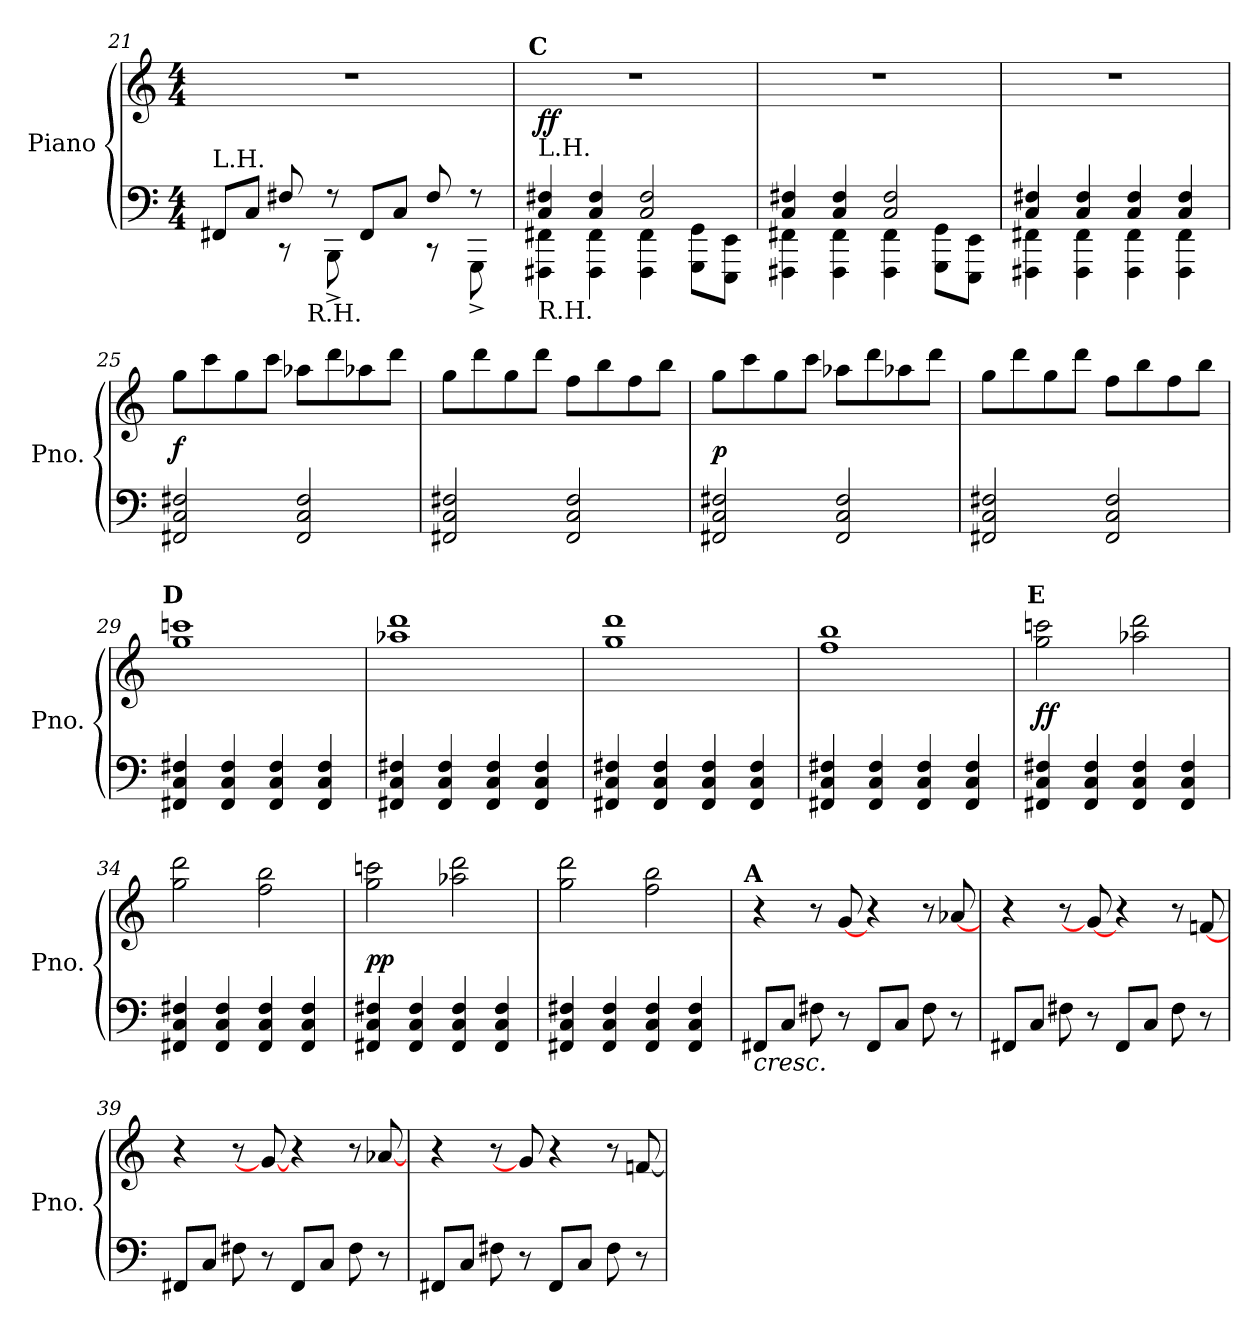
**kern	**kern	**dynam
*part1	*part1	*part1
*staff2	*staff1	*staff1/2
*I"Piano	*	*
*I'Pno.	*	*
*clefF4	*clefG2	*
*k[]	*k[]	*
*C:	*C:	*
*M4/4	*M4/4	*
=21	=21	=21
*^	*	*
!LO:TX:a:t=L.H.	!	!	!
*	*^	*	*
8FF#Xi/L	4ryy	4ryy	1r	.
8Ci/J	.	.	.	.
8F#Xi/	8r	16ryy	.	.
.	.	128ryy	.	.
!	!	!LO:TX:b:t=R.H.	!	!
.	.	2ryy	.	.
8r	8BBB^i\	.	.	.
8FF#i/L	4ryy	.	.	.
8Ci/J	.	.	.	.
8F#i/	8r	.	.	.
.	.	8ryy	.	.
8r	8GGG^i\	.	.	.
.	.	32..ryy	.	.
=22	=22	=22	=22	=22
!	!	!	!LO:TX:a:B:cj:t=C	!
!LO:TX:a:t=L.H.	!	!	!	!
!LO:TX:b:t=R.H.	!	!	!	!
*	*v	*v	*	*
4Ci/ 4F#Xi	4FFF#Xi\ 4FF#Xi	1r	ff
4Ci/ 4F#i	4FFF#i\ 4FF#i	.	.
2Ci/ 2F#i	4FFF#i\ 4FF#i	.	.
.	8GGGi\ 8GGiL	.	.
.	8EEEi\ 8EEiJ	.	.
=23	=23	=23	=23
4Ci/ 4F#Xi	4FFF#Xi\ 4FF#Xi	1r	.
4Ci/ 4F#i	4FFF#i\ 4FF#i	.	.
2Ci/ 2F#i	4FFF#i\ 4FF#i	.	.
.	8GGGi\ 8GGiL	.	.
.	8EEEi\ 8EEiJ	.	.
!!LO:LB:g=z
=24	=24	=24	=24
4Ci/ 4F#Xi	4FFF#Xi\ 4FF#Xi	1r	.
4Ci/ 4F#i	4FFF#i\ 4FF#i	.	.
4Ci/ 4F#i	4FFF#i\ 4FF#i	.	.
4Ci/ 4F#i	4FFF#i\ 4FF#i	.	.
*v	*v	*	*
=25	=25	=25
2FF#Xi/ 2Ci 2F#Xi	8ggi\L	f
.	8ccci\	.
.	8ggi\	.
.	8ccci\J	.
2FF#i/ 2Ci 2F#i	8aa-Xi\L	.
.	8dddi\	.
.	8aa-Xi\	.
.	8dddi\J	.
=26	=26	=26
2FF#Xi/ 2Ci 2F#Xi	8ggi\L	.
.	8dddi\	.
.	8ggi\	.
.	8dddi\J	.
2FF#i/ 2Ci 2F#i	8ffi\L	.
.	8bbi\	.
.	8ffi\	.
.	8bbi\J	.
=27	=27	=27
2FF#Xi/ 2Ci 2F#Xi	8ggi\L	p
.	8ccci\	.
.	8ggi\	.
.	8ccci\J	.
2FF#i/ 2Ci 2F#i	8aa-Xi\L	.
.	8dddi\	.
.	8aa-Xi\	.
.	8dddi\J	.
=28	=28	=28
2FF#Xi/ 2Ci 2F#Xi	8ggi\L	.
.	8dddi\	.
.	8ggi\	.
.	8dddi\J	.
2FF#i/ 2Ci 2F#i	8ffi\L	.
.	8bbi\	.
.	8ffi\	.
.	8bbi\J	.
!!LO:PB:g=z
=29	=29	=29
!	!LO:TX:a:B:cj:t=D	!
4FF#Xi/ 4Ci 4F#Xi	1ggi 1cccni	mp f
4FF#i/ 4Ci 4F#i	.	.
4FF#i/ 4Ci 4F#i	.	.
4FF#i/ 4Ci 4F#i	.	.
=30	=30	=30
4FF#Xi/ 4Ci 4F#Xi	1aa-Xi 1dddi	.
4FF#i/ 4Ci 4F#i	.	.
4FF#i/ 4Ci 4F#i	.	.
4FF#i/ 4Ci 4F#i	.	.
=31	=31	=31
4FF#Xi/ 4Ci 4F#Xi	1ggi 1dddi	.
4FF#i/ 4Ci 4F#i	.	.
4FF#i/ 4Ci 4F#i	.	.
4FF#i/ 4Ci 4F#i	.	.
=32	=32	=32
4FF#Xi/ 4Ci 4F#Xi	1ffi 1bbi	.
4FF#i/ 4Ci 4F#i	.	.
4FF#i/ 4Ci 4F#i	.	.
4FF#i/ 4Ci 4F#i	.	.
=33	=33	=33
!	!LO:TX:a:B:cj:t=E	!
4FF#Xi/ 4Ci 4F#Xi	2ggi\ 2cccni	f f
4FF#i/ 4Ci 4F#i	.	.
4FF#i/ 4Ci 4F#i	2aa-Xi\ 2dddi	.
4FF#i/ 4Ci 4F#i	.	.
=34	=34	=34
4FF#Xi/ 4Ci 4F#Xi	2ggi\ 2dddi	.
4FF#i/ 4Ci 4F#i	.	.
4FF#i/ 4Ci 4F#i	2ffi\ 2bbi	.
4FF#i/ 4Ci 4F#i	.	.
=35	=35	=35
4FF#Xi/ 4Ci 4F#Xi	2ggi\ 2cccni	p p
4FF#i/ 4Ci 4F#i	.	.
4FF#i/ 4Ci 4F#i	2aa-Xi\ 2dddi	.
4FF#i/ 4Ci 4F#i	.	.
!!LO:LB:g=z
=36	=36	=36
4FF#Xi/ 4Ci 4F#Xi	2ggi\ 2dddi	.
4FF#i/ 4Ci 4F#i	.	.
4FF#i/ 4Ci 4F#i	2ffi\ 2bbi	.
4FF#i/ 4Ci 4F#i	.	.
=37	=37	=37
!	!LO:TX:a:B:cj:t=A	!
!LO:TX:b:i:t=cresc.	!	!
8FF#Xi/L	4r	.
8Ci/J	.	.
8F#Xi\	8r	.
8r	[8gi/	.
8FF#i/L	4r	.
8Ci/J	.	.
8F#i\	8r	.
8r	[8a-Xi/	.
=38	=38	=38
8FF#Xi/L	4r	.
8Ci/J	.	.
8F#Xi\	8r	.
8r	8gi/_	.
8FF#i/L	4r	.
8Ci/J	.	.
8F#i\	8r	.
8r	[8fni/	.
=39	=39	=39
8FF#Xi/L	4r	.
8Ci/J	.	.
8F#Xi\	8r	.
8r	8gi/_	.
8FF#i/L	4r	.
8Ci/J	.	.
8F#i\	8r	.
8r	[8a-Xi/	.
=40	=40	=40
8FF#Xi/L	4r	.
8Ci/J	.	.
8F#Xi\	8r	.
8r	8gi/]	.
8FF#i/L	4r	.
8Ci/J	.	.
8F#i\	8r	.
8r	[8fni/	.
=	=	=
*-	*-	*-
